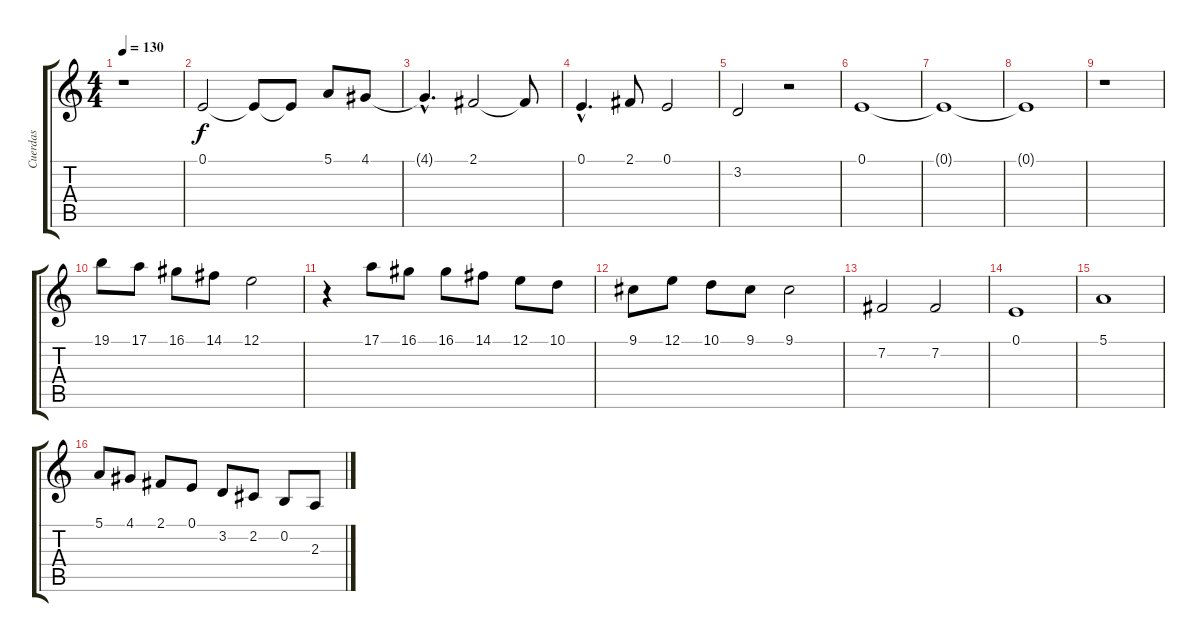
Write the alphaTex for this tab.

\track ("Cuerdas" "Cuerdas") {instrument stringensemble1}
\staff {score tabs}
\tuning (E4 B3 G3 D3 A2 E2) {hide}
\ts (4 4)
\tempo 130
\clef g2
\ks c
r.1{dy f} |
0.1.2 0.1{t}.8 0.1{t}.8 5.1.8 4.1.8 |
4.1{hac t}.4{d} 2.1.2 2.1{t}.8 |
0.1{hac}.4{d} 2.1.8 0.1.2 |
3.2.2 r.2 |
0.1.1 |
0.1{t}.1 |
0.1{t}.1 |
r.1 |
19.1.8 17.1.8 16.1.8 14.1.8 12.1.2 |
r.4 17.1.8 16.1.8 16.1.8 14.1.8 12.1.8 10.1.8 |
9.1.8 12.1.8 10.1.8 9.1.8 9.1.2 |
7.2.2 7.2.2 |
0.1.1 |
5.1.1 |
5.1.8 4.1.8 2.1.8 0.1.8 3.2.8 2.2.8 0.2.8 2.3.8
